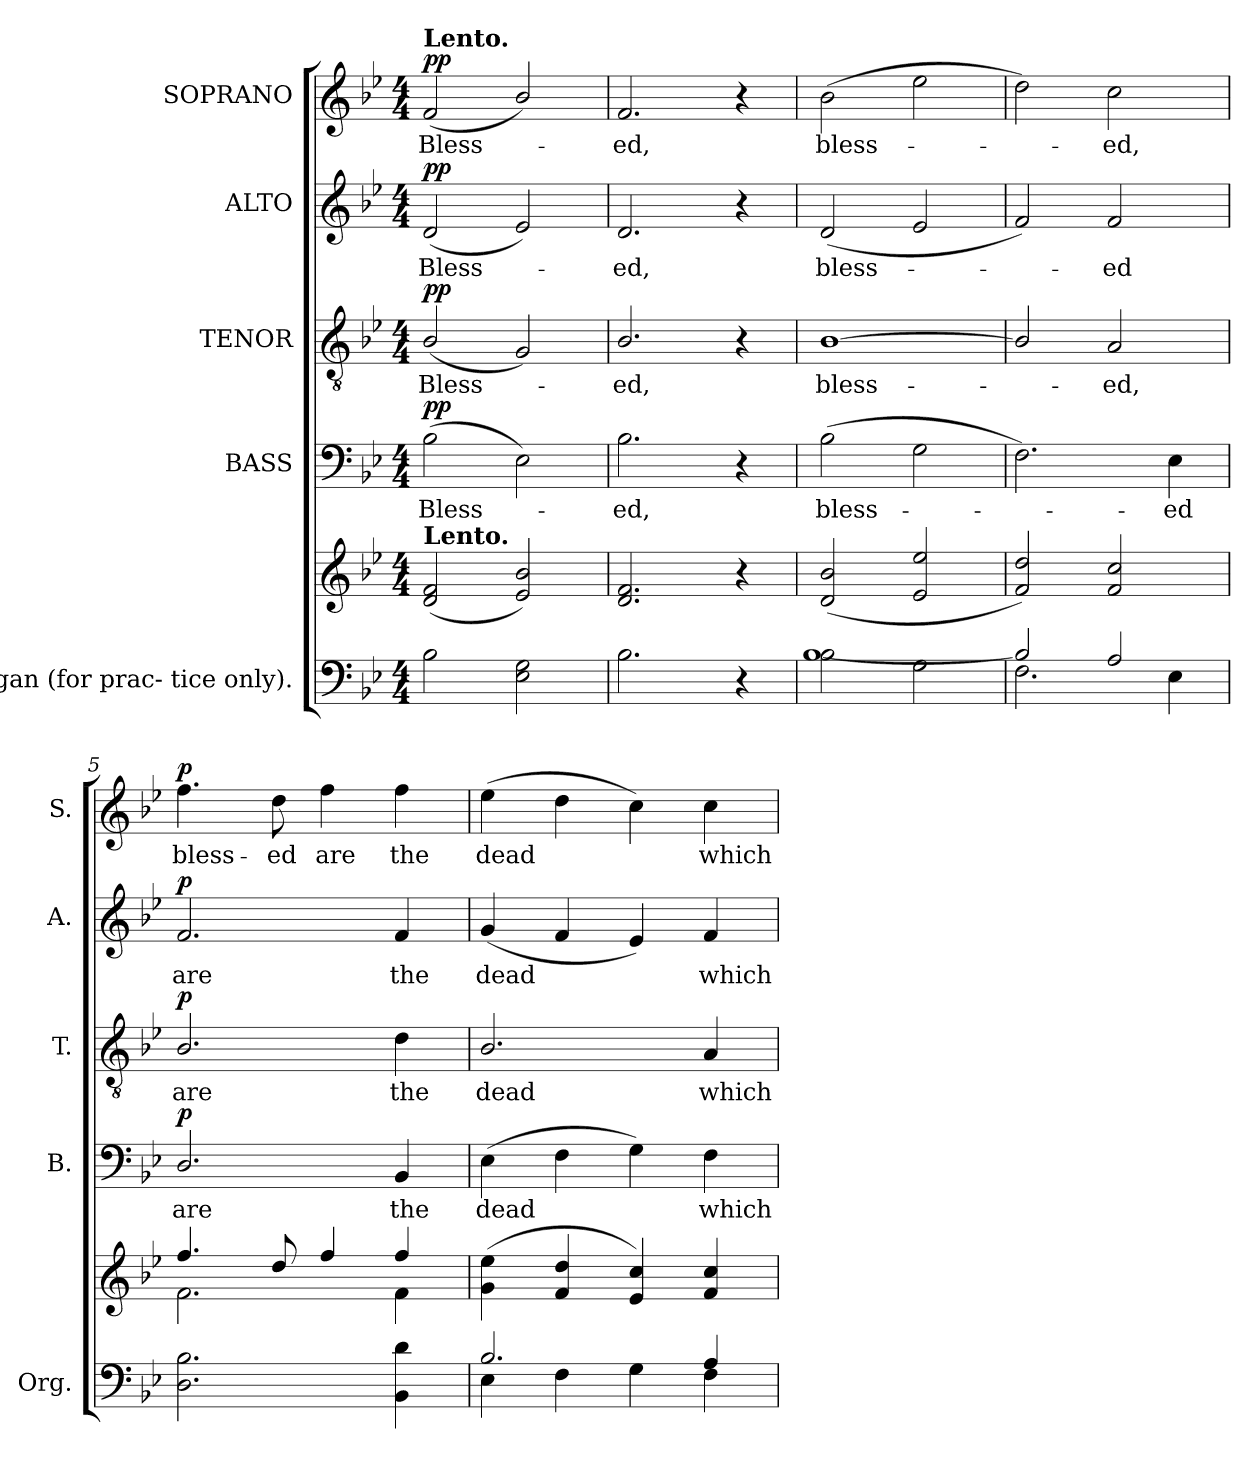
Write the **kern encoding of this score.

**kern	**kern	**kern	**text	**dynam	**kern	**text	**dynam	**kern	**text	**dynam	**kern	**text	**dynam
*part5	*part5	*part4	*part4	*part4	*part3	*part3	*part3	*part2	*part2	*part2	*part1	*part1	*part1
*staff6	*staff5	*staff4	*staff4	*staff4	*staff3	*staff3	*staff3	*staff2	*staff2	*staff2	*staff1	*staff1	*staff1
*I"Organ (for prac- tice only).	*	*I"BASS	*	*	*I"TENOR	*	*	*I"ALTO	*	*	*I"SOPRANO	*	*
*I'Org.	*	*I'B.	*	*	*I'T.	*	*	*I'A.	*	*	*I'S.	*	*
!!LO:PB:g=z
*clefF4	*clefG2	*clefF4	*	*	*clefGv2	*	*	*clefG2	*	*	*clefG2	*	*
*	*	*	*	*	*ITrd7c12	*	*	*	*	*	*	*	*
*k[b-e-]	*k[b-e-]	*k[b-e-]	*	*	*k[b-e-]	*	*	*k[b-e-]	*	*	*k[b-e-]	*	*
*B-:	*B-:	*B-:	*	*	*B-:	*	*	*B-:	*	*	*B-:	*	*
*M4/4	*M4/4	*M4/4	*	*	*M4/4	*	*	*M4/4	*	*	*M4/4	*	*
*MM60	*MM60	*MM60	*	*	*MM60	*	*	*MM60	*	*	*MM60	*	*
=1	=1	=1	=1	=1	=1	=1	=1	=1	=1	=1	=1	=1	=1
!	!	!	!LO:LY:b:color=#000000	!	!	!	!	!	!	!	!	!	!
!	!	!	!	!	!	!LO:LY:b:color=#000000	!	!	!	!	!	!	!
!	!	!	!	!	!	!	!	!	!LO:LY:b:color=#000000	!	!	!	!
!	!	!	!	!	!	!	!	!	!	!	!LO:TX:a:B:t=Lento.	!	!
!	!LO:TX:a:B:t=Lento.	!	!	!	!	!	!	!	!	!	!	!	!
!	!	!	!	!	!	!	!	!	!	!	!	!LO:LY:b:color=#000000	!
2B-i\	(2di/ 2fi	(2B-i\	Bless-	pp	(2BB-i/	Bless-	pp	(2di/	Bless-	pp	(2fi/	Bless-	pp
2E-i\ 2Gi	2e-i/ 2b-i)	2E-i\)	.	.	2GGi/)	.	.	2e-i/)	.	.	2b-i/)	.	.
=2	=2	=2	=2	=2	=2	=2	=2	=2	=2	=2	=2	=2	=2
!	!	!	!LO:LY:b:color=#000000	!	!	!	!	!	!	!	!	!	!
!	!	!	!	!	!	!LO:LY:b:color=#000000	!	!	!	!	!	!	!
!	!	!	!	!	!	!	!	!	!LO:LY:b:color=#000000	!	!	!	!
!	!	!	!	!	!	!	!	!	!	!	!	!LO:LY:b:color=#000000	!
2.B-i\	2.di/ 2.fi	2.B-i\	-ed,	.	2.BB-i/	-ed,	.	2.di/	-ed,	.	2.fi/	-ed,	.
4r	4r	4r	.	.	4r	.	.	4r	.	.	4r	.	.
=3	=3	=3	=3	=3	=3	=3	=3	=3	=3	=3	=3	=3	=3
*^	*	*	*	*	*	*	*	*	*	*	*	*	*
!	!	!	!	!LO:LY:b:color=#000000	!	!	!	!	!	!	!	!	!	!
!	!	!	!	!	!	!	!LO:LY:b:color=#000000	!	!	!	!	!	!	!
!	!	!	!	!	!	!	!	!	!	!LO:LY:b:color=#000000	!	!	!	!
!	!	!	!	!	!	!	!	!	!	!	!	!	!LO:LY:b:color=#000000	!
2B-i\	[1B-i	(2di/ 2b-i	(2B-i\	bless-	.	[1BB-i	bless-	.	(2di/	bless-	.	(2b-i\	bless-	.
2Gi\	.	2e-i/ 2ee-i	2Gi\	.	.	.	.	.	2e-i/	.	.	2ee-i\	.	.
=4	=4	=4	=4	=4	=4	=4	=4	=4	=4	=4	=4	=4	=4	=4
2B-i/]	2.Fi\	2fi/ 2ddi)	2.Fi\)	.	.	2BB-i/]	.	.	2fi/)	.	.	2ddi\)	.	.
!	!	!	!	!	!	!	!LO:LY:b:color=#000000	!	!	!	!	!	!	!
!	!	!	!	!	!	!	!	!	!	!LO:LY:b:color=#000000	!	!	!	!
!	!	!	!	!	!	!	!	!	!	!	!	!	!LO:LY:b:color=#000000	!
2Ai/	.	2fi/ 2cci	.	.	.	2AAi/	-ed,	.	2fi/	-ed	.	2cci\	-ed,	.
!	!	!	!	!LO:LY:b:color=#000000	!	!	!	!	!	!	!	!	!	!
.	4E-i\	.	4E-i\	-ed	.	.	.	.	.	.	.	.	.	.
*v	*v	*	*	*	*	*	*	*	*	*	*	*	*	*
=5	=5	=5	=5	=5	=5	=5	=5	=5	=5	=5	=5	=5	=5
*	*^	*	*	*	*	*	*	*	*	*	*	*	*
*^	*	*	*	*	*	*	*	*	*	*	*	*	*	*
!	!	!	!	!	!LO:LY:b:color=#000000	!	!	!	!	!	!	!	!	!	!
*v	*v	*	*	*	*	*	*	*	*	*	*	*	*	*	*
*^	*	*	*	*	*	*	*	*	*	*	*	*	*	*
!	!	!	!	!	!	!	!	!LO:LY:b:color=#000000	!	!	!	!	!	!	!
*v	*v	*	*	*	*	*	*	*	*	*	*	*	*	*	*
*^	*	*	*	*	*	*	*	*	*	*	*	*	*	*
!	!	!	!	!	!	!	!	!	!	!	!LO:LY:b:color=#000000	!	!	!	!
*v	*v	*	*	*	*	*	*	*	*	*	*	*	*	*	*
*^	*	*	*	*	*	*	*	*	*	*	*	*	*	*
!	!	!	!	!	!	!	!	!	!	!	!	!	!	!LO:LY:b:color=#000000	!
*v	*v	*	*	*	*	*	*	*	*	*	*	*	*	*	*
2.Di\ 2.B-i	4.ffi/	2.fi\	2.Di/	are	p	2.BB-i/	are	p	2.fi/	are	p	4.ffi\	bless-	p
!	!	!	!	!	!	!	!	!	!	!	!	!	!LO:LY:b:color=#000000	!
.	8ddi/	.	.	.	.	.	.	.	.	.	.	8ddi\	-ed	.
!	!	!	!	!	!	!	!	!	!	!	!	!	!LO:LY:b:color=#000000	!
.	4ffi/	.	.	.	.	.	.	.	.	.	.	4ffi\	are	.
!	!	!	!	!LO:LY:b:color=#000000	!	!	!	!	!	!	!	!	!	!
!	!	!	!	!	!	!	!LO:LY:b:color=#000000	!	!	!	!	!	!	!
!	!	!	!	!	!	!	!	!	!	!LO:LY:b:color=#000000	!	!	!	!
!	!	!	!	!	!	!	!	!	!	!	!	!	!LO:LY:b:color=#000000	!
4BB-i\ 4di	4ffi/	4fi\	4BB-i/	the	.	4Di\	the	.	4fi/	the	.	4ffi\	the	.
*	*v	*v	*	*	*	*	*	*	*	*	*	*	*	*
=6	=6	=6	=6	=6	=6	=6	=6	=6	=6	=6	=6	=6	=6
*^	*	*	*	*	*	*	*	*	*	*	*	*	*
*	*	*^	*	*	*	*	*	*	*	*	*	*	*	*
!	!	!	!	!	!LO:LY:b:color=#000000	!	!	!	!	!	!	!	!	!	!
*	*	*v	*v	*	*	*	*	*	*	*	*	*	*	*	*
*	*	*^	*	*	*	*	*	*	*	*	*	*	*	*
!	!	!	!	!	!	!	!	!LO:LY:b:color=#000000	!	!	!	!	!	!	!
*	*	*v	*v	*	*	*	*	*	*	*	*	*	*	*	*
*	*	*^	*	*	*	*	*	*	*	*	*	*	*	*
!	!	!	!	!	!	!	!	!	!	!	!LO:LY:b:color=#000000	!	!	!	!
*	*	*v	*v	*	*	*	*	*	*	*	*	*	*	*	*
*	*	*^	*	*	*	*	*	*	*	*	*	*	*	*
!	!	!	!	!	!	!	!	!	!	!	!	!	!	!LO:LY:b:color=#000000	!
*	*	*v	*v	*	*	*	*	*	*	*	*	*	*	*	*
2.B-i/	4E-i\	(4gi\ 4ee-i	(4E-i\	dead	.	2.BB-i/	dead	.	(4gi/	dead	.	(4ee-i\	dead	.
.	4Fi\	4fi/ 4ddi	4Fi\	.	.	.	.	.	4fi/	.	.	4ddi\	.	.
.	4Gi\	4e-i/ 4cci)	4Gi\)	.	.	.	.	.	4e-i/)	.	.	4cci\)	.	.
!	!	!	!	!LO:LY:b:color=#000000	!	!	!	!	!	!	!	!	!	!
!	!	!	!	!	!	!	!LO:LY:b:color=#000000	!	!	!	!	!	!	!
!	!	!	!	!	!	!	!	!	!	!LO:LY:b:color=#000000	!	!	!	!
!	!	!	!	!	!	!	!	!	!	!	!	!	!LO:LY:b:color=#000000	!
4Ai/	4Fi\	4fi/ 4cci	4Fi\	which	.	4AAi/	which	.	4fi/	which	.	4cci\	which	.
*v	*v	*	*	*	*	*	*	*	*	*	*	*	*	*
=	=	=	=	=	=	=	=	=	=	=	=	=	=
*-	*-	*-	*-	*-	*-	*-	*-	*-	*-	*-	*-	*-	*-
